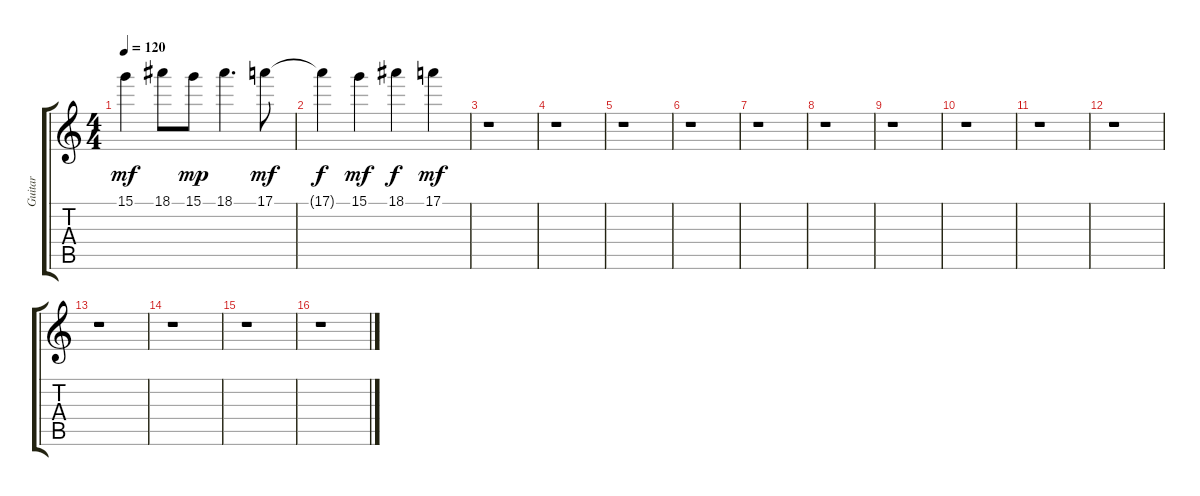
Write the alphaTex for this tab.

\track ("Guitar" "Guitar") {instrument electricguitarjazz}
\staff {score tabs}
\tuning (E4 B3 G3 D3 A2 E2) {hide}
\ts (4 4)
\tempo 120
\clef g2
\ks c
15.1.4{dy mf} 18.1.8 15.1.8{dy mp} 18.1.4{d} 17.1.8{dy mf} |
17.1{t}.4{dy f} 15.1.4{dy mf} 18.1.4{dy f} 17.1.4{dy mf} |
r.1 |
r.1 |
r.1 |
r.1 |
r.1 |
r.1 |
r.1 |
r.1 |
r.1 |
r.1 |
r.1 |
r.1 |
r.1 |
r.1
